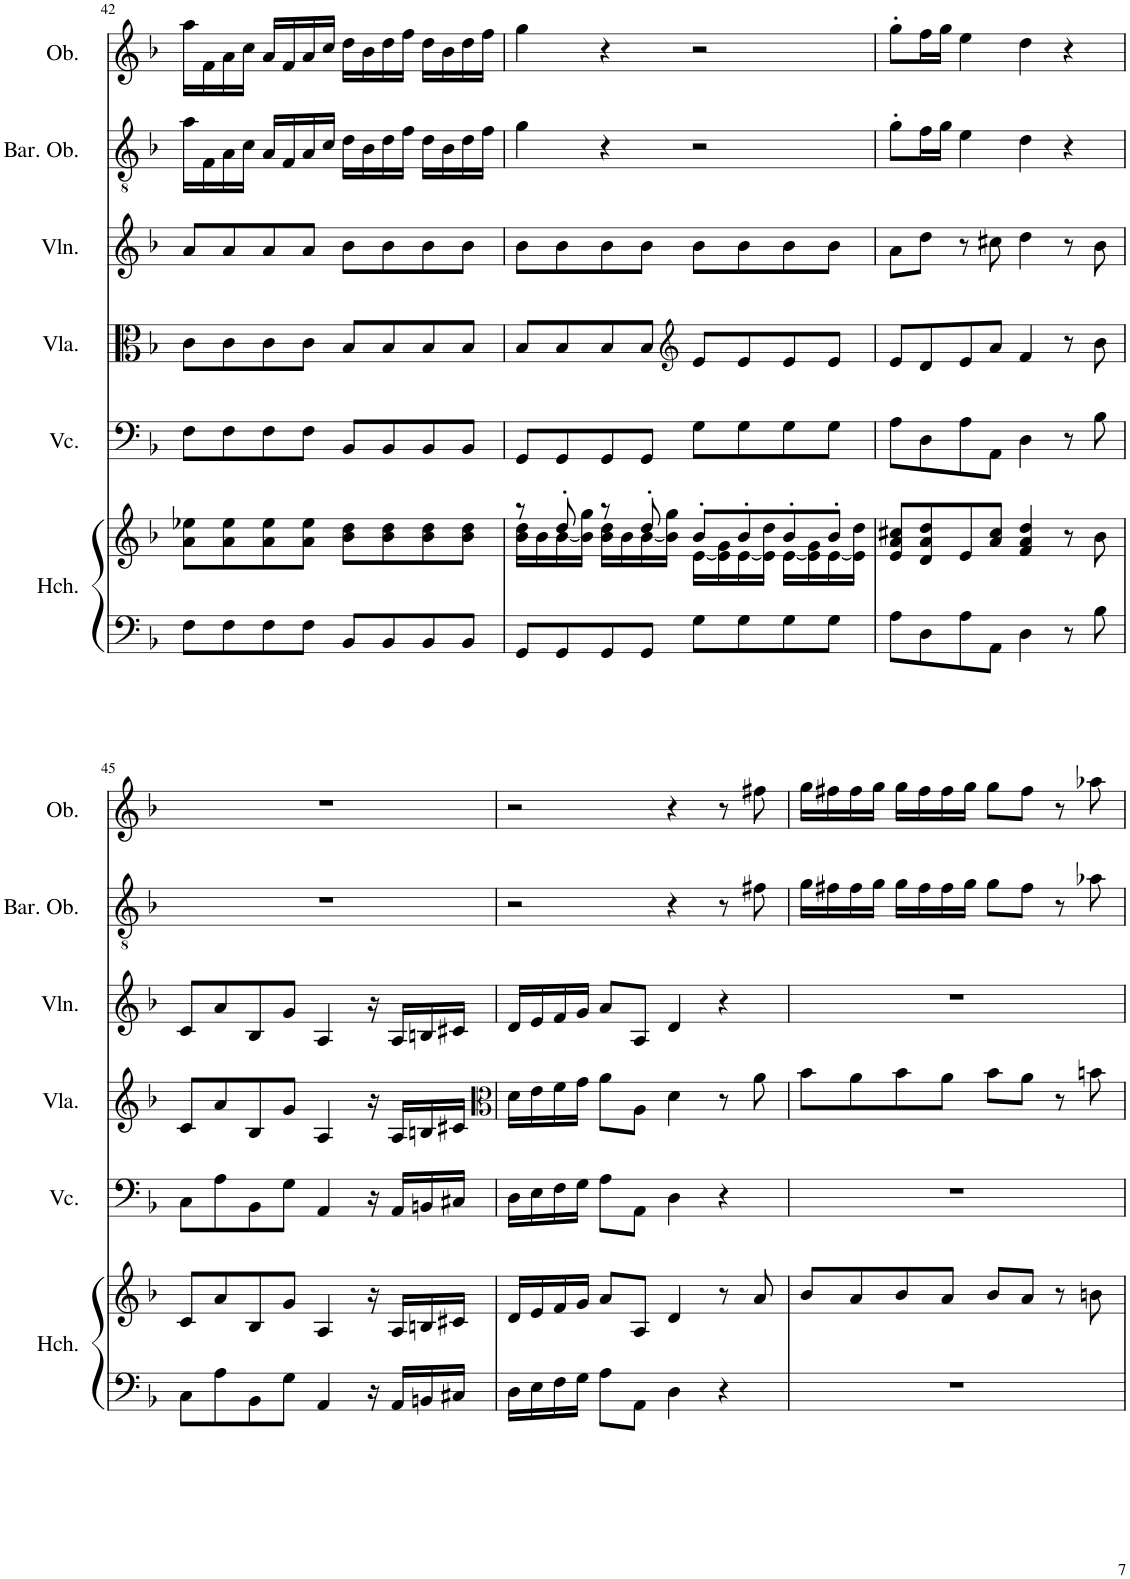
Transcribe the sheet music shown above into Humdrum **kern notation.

**kern	**kern	**kern	**kern	**kern	**kern	**kern
*part6	*part6	*part5	*part4	*part3	*part2	*part1
*staff7	*staff6	*staff5	*staff4	*staff3	*staff2	*staff1
*I"Harpsichord	*	*I"Violoncello	*I"Viola	*I"Violin	*I"Baritone Oboe	*I"Oboe
*I'Hch.	*	*I'Vc.	*I'Vla.	*I'Vln.	*I'Bar. Ob.	*I'Ob.
!!LO:PB:g=z
*clefF4	*clefG2	*clefF4	*clefC3	*clefG2	*clefGv2	*clefG2
*k[b-]	*k[b-]	*k[b-]	*k[b-]	*k[b-]	*k[b-]	*k[b-]
*M4/4	*M4/4	*M4/4	*M4/4	*M4/4	*M4/4	*M4/4
=42	=42	=42	=42	=42	=42	=42
8F\L	8a\ 8ee-X\L	8F\L	8c\L	8a/L	16a\LL	16aa\LL
.	.	.	.	.	16F\	16f\
8F\	8a\ 8ee-\	8F\	8c\	8a/	16A\	16a\
.	.	.	.	.	16c\JJ	16cc\JJ
8F\	8a\ 8ee-\	8F\	8c\	8a/	16A/LL	16a/LL
.	.	.	.	.	16F/	16f/
8F\J	8a\ 8ee-\J	8F\J	8c\J	8a/J	16A/	16a/
.	.	.	.	.	16c/JJ	16cc/JJ
8BB-/L	8b-\ 8dd\L	8BB-/L	8B-/L	8b-\L	16d\LL	16dd\LL
.	.	.	.	.	16B-\	16b-\
8BB-/	8b-\ 8dd\	8BB-/	8B-/	8b-\	16d\	16dd\
.	.	.	.	.	16f\JJ	16ff\JJ
8BB-/	8b-\ 8dd\	8BB-/	8B-/	8b-\	16d\LL	16dd\LL
.	.	.	.	.	16B-\	16b-\
8BB-/J	8b-\ 8dd\J	8BB-/J	8B-/J	8b-\J	16d\	16dd\
.	.	.	.	.	16f\JJ	16ff\JJ
=43	=43	=43	=43	=43	=43	=43
*	*^	*	*	*	*	*
8GG/L	8r	16b-\ 16dd\LL	8GG/L	8B-/L	8b-\L	4g\	4gg\
.	.	16b-\	.	.	.	.	.
8GG/	8dd'/	[16b-\	8GG/	8B-/	8b-\	.	.
.	.	16b-\] 16gg\JJ	.	.	.	.	.
8GG/	8r	16b-\ 16dd\LL	8GG/	8B-/	8b-\	4r	4r
.	.	16b-\	.	.	.	.	.
8GG/J	8dd'/	[16b-\	8GG/J	8B-/J	8b-\J	.	.
.	.	16b-\] 16gg\JJ	.	.	.	.	.
*	*	*	*	*clefG2	*	*	*
8G\L	8b-'/L	[16e\LL	8G\L	8e/L	8b-\L	2r	2r
.	.	16e\] 16g\	.	.	.	.	.
8G\	8b-'/	[16e\	8G\	8e/	8b-\	.	.
.	.	16e\] 16dd\JJ	.	.	.	.	.
8G\	8b-'/	[16e\LL	8G\	8e/	8b-\	.	.
.	.	16e\] 16g\	.	.	.	.	.
8G\J	8b-'/J	[16e\	8G\J	8e/J	8b-\J	.	.
.	.	16e\] 16dd\JJ	.	.	.	.	.
*	*v	*v	*	*	*	*	*
=44	=44	=44	=44	=44	=44	=44
8A\L	8e/ 8a/ 8cc#X/L	8A\L	8e/L	8a\L	8g'\L	8gg'\L
8D\	8d/ 8a/ 8dd/	8D\	8d/	8dd\J	16f\L	16ff\L
.	.	.	.	.	16g\JJ	16gg\JJ
8A\	8e/	8A\	8e/	8r	4e\	4ee\
8AA\J	8a/ 8cc#/J	8AA\J	8a/J	8cc#X\	.	.
4D\	4f/ 4a/ 4dd/	4D\	4f/	4dd\	4d\	4dd\
8r	8r	8r	8r	8r	4r	4r
8B-\	8b-\	8B-\	8b-\	8b-\	.	.
!!LO:LB:g=z
=45	=45	=45	=45	=45	=45	=45
8C\L	8c/L	8C\L	8c/L	8c/L	1r	1r
8A\	8a/	8A\	8a/	8a/	.	.
8BB-\	8B-/	8BB-\	8B-/	8B-/	.	.
8G\J	8g/J	8G\J	8g/J	8g/J	.	.
4AA/	4A/	4AA/	4A/	4A/	.	.
16r	16r	16r	16r	16r	.	.
16AA/LL	16A/LL	16AA/LL	16A/LL	16A/LL	.	.
16BBn/	16Bn/	16BBn/	16Bn/	16Bn/	.	.
16C#X/JJ	16c#X/JJ	16C#X/JJ	16c#X/JJ	16c#X/JJ	.	.
=46	=46	=46	=46	=46	=46	=46
*	*	*	*clefC3	*	*	*
16D\LL	16d/LL	16D\LL	16d\LL	16d/LL	2r	2r
16E\	16e/	16E\	16e\	16e/	.	.
16F\	16f/	16F\	16f\	16f/	.	.
16G\JJ	16g/JJ	16G\JJ	16g\JJ	16g/JJ	.	.
8A\L	8a/L	8A\L	8a\L	8a/L	.	.
8AA\J	8A/J	8AA\J	8A\J	8A/J	.	.
4D\	4d/	4D\	4d\	4d/	4r	4r
4r	8r	4r	8r	4r	8r	8r
.	8a/	.	8a\	.	8f#X\	8ff#X\
=47	=47	=47	=47	=47	=47	=47
1r	8b-/L	1r	8b-\L	1r	16g\LL	16gg\LL
.	.	.	.	.	16f#X\	16ff#X\
.	8a/	.	8a\	.	16f#\	16ff#\
.	.	.	.	.	16g\JJ	16gg\JJ
.	8b-/	.	8b-\	.	16g\LL	16gg\LL
.	.	.	.	.	16f#\	16ff#\
.	8a/J	.	8a\J	.	16f#\	16ff#\
.	.	.	.	.	16g\JJ	16gg\JJ
.	8b-/L	.	8b-\L	.	8g\L	8gg\L
.	8a/J	.	8a\J	.	8f#\J	8ff#\J
.	8r	.	8r	.	8r	8r
.	8bn\	.	8bn\	.	8a-X\	8aa-X\
=	=	=	=	=	=	=
*-	*-	*-	*-	*-	*-	*-
